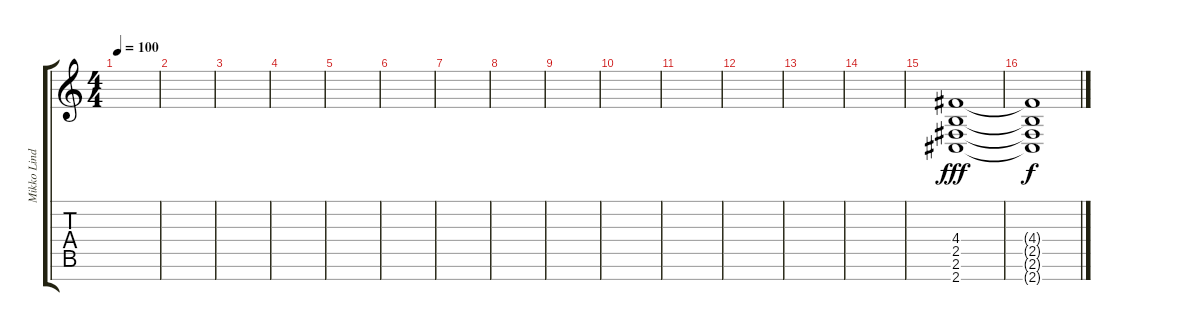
\track ("Mikko Lindström" "Mikko Lind") {instrument acousticguitarsteel}
\staff {score tabs}
\tuning (E4 B3 G3 D3 A2 E2 B1) {hide}
\ts (4 4)
\tempo 100
\clef g2
\ks c
|
|
|
|
|
|
|
|
|
|
|
|
|
|
(4.4 2.5 2.6 2.7).1{dy fff volume 16 instrument distortionguitar} |
(4.4{t} 2.5{t} 2.6{t} 2.7{t}).1{dy f}
